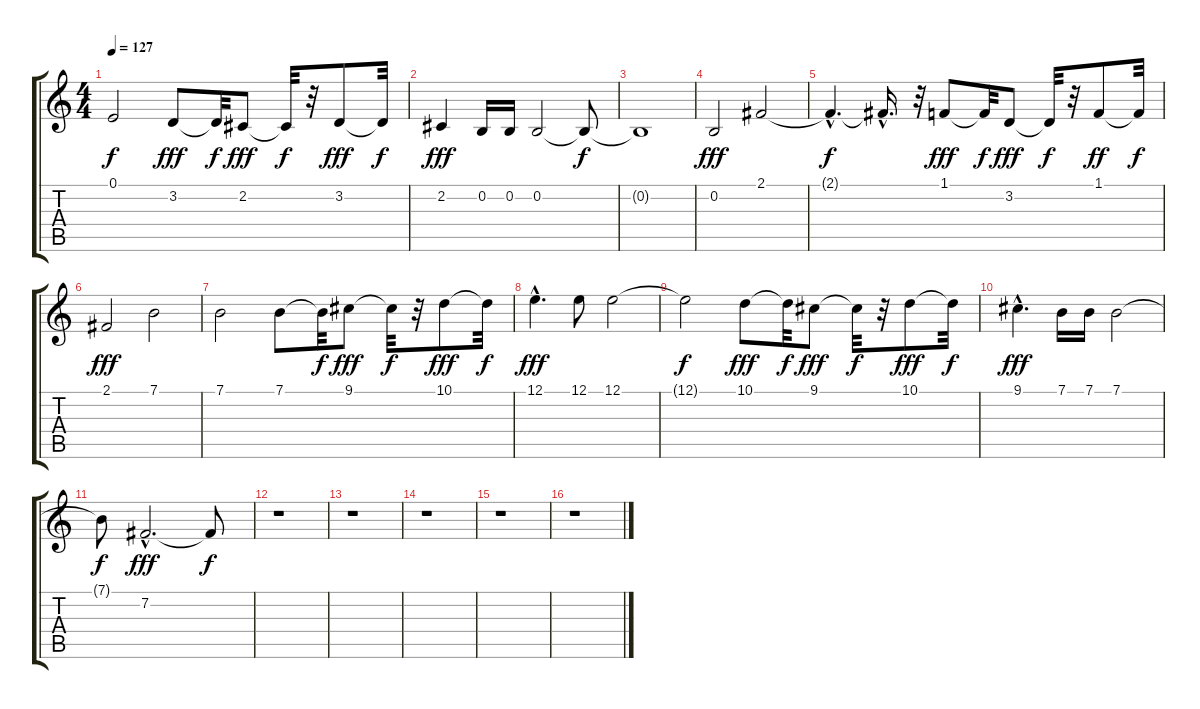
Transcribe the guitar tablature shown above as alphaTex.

\track "" {instrument lead2sawtooth}
\staff {score tabs}
\tuning (E4 B3 G3 D3 A2 E2) {hide}
\ts (4 4)
\tempo 127
\clef g2
\ks c
0.1{t}.2{dy f} 3.2.8{dy fff} 3.2{t}.32{dy f} 2.2.8{dy fff} 2.2{t}.32{dy f} r.32 3.2.8{dy fff} 3.2{t}.32{dy f} |
2.2.4{dy fff} 0.2.16 0.2.16 0.2.2 0.2{t}.8{dy f} |
0.2{t}.1 |
0.2.2{dy fff} 2.1.2 |
2.1{hac t}.4{d dy f} 2.1{hac t}.16{d} r.32 1.1.8{dy fff} 1.1{t}.32{dy f} 3.2.8{dy fff} 3.2{t}.32{dy f} r.32 1.1.8{dy ff} 1.1{t}.32{dy f} |
2.1.2{dy fff} 7.1.2 |
7.1.2 7.1.8 7.1{t}.32{dy f} 9.1.8{dy fff} 9.1{t}.32{dy f} r.32 10.1.8{dy fff} 10.1{t}.32{dy f} |
12.1{hac}.4{d dy fff} 12.1.8 12.1.2 |
12.1{t}.2{dy f} 10.1.8{dy fff} 10.1{t}.32{dy f} 9.1.8{dy fff} 9.1{t}.32{dy f} r.32 10.1.8{dy fff} 10.1{t}.32{dy f} |
9.1{hac}.4{d dy fff} 7.1.16 7.1.16 7.1.2 |
7.1{t}.8{dy f} 7.2{hac}.2{d dy fff} 7.2{t}.8{dy f} |
r.1 |
r.1 |
r.1 |
r.1 |
r.1
